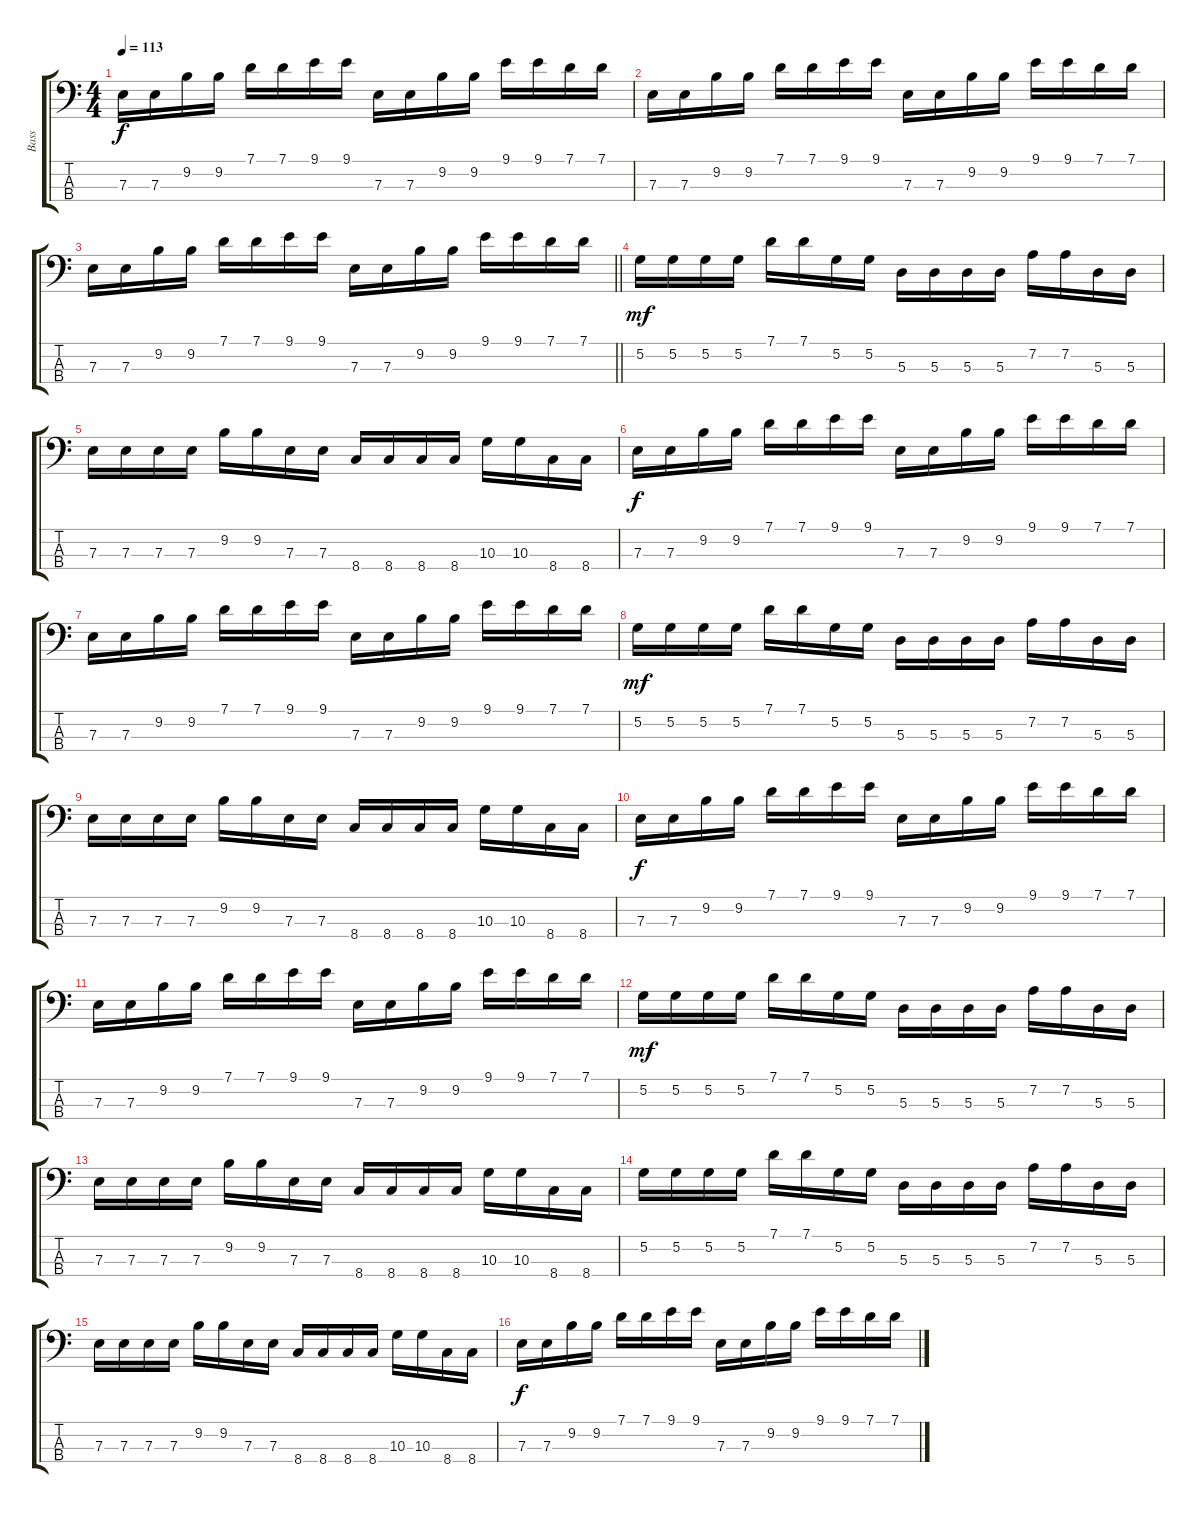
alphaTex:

\track ("Bass" "Bass") {instrument slapbass1}
\staff {score tabs}
\tuning (G2 D2 A1 E1) {hide}
\ts (4 4)
\tempo 113
\clef f4
\ks c
7.3.16{dy f} 7.3.16 9.2.16 9.2.16 7.1.16 7.1.16 9.1.16 9.1.16 7.3.16 7.3.16 9.2.16 9.2.16 9.1.16 9.1.16 7.1.16 7.1.16 |
7.3.16 7.3.16 9.2.16 9.2.16 7.1.16 7.1.16 9.1.16 9.1.16 7.3.16 7.3.16 9.2.16 9.2.16 9.1.16 9.1.16 7.1.16 7.1.16 |
\barLineRight lightlight
7.3.16 7.3.16 9.2.16 9.2.16 7.1.16 7.1.16 9.1.16 9.1.16 7.3.16 7.3.16 9.2.16 9.2.16 9.1.16 9.1.16 7.1.16 7.1.16 |
5.2.16{dy mf} 5.2.16 5.2.16 5.2.16 7.1.16 7.1.16 5.2.16 5.2.16 5.3.16 5.3.16 5.3.16 5.3.16 7.2.16 7.2.16 5.3.16 5.3.16 |
7.3.16 7.3.16 7.3.16 7.3.16 9.2.16 9.2.16 7.3.16 7.3.16 8.4.16 8.4.16 8.4.16 8.4.16 10.3.16 10.3.16 8.4.16 8.4.16 |
7.3.16{dy f} 7.3.16 9.2.16 9.2.16 7.1.16 7.1.16 9.1.16 9.1.16 7.3.16 7.3.16 9.2.16 9.2.16 9.1.16 9.1.16 7.1.16 7.1.16 |
7.3.16 7.3.16 9.2.16 9.2.16 7.1.16 7.1.16 9.1.16 9.1.16 7.3.16 7.3.16 9.2.16 9.2.16 9.1.16 9.1.16 7.1.16 7.1.16 |
5.2.16{dy mf} 5.2.16 5.2.16 5.2.16 7.1.16 7.1.16 5.2.16 5.2.16 5.3.16 5.3.16 5.3.16 5.3.16 7.2.16 7.2.16 5.3.16 5.3.16 |
7.3.16 7.3.16 7.3.16 7.3.16 9.2.16 9.2.16 7.3.16 7.3.16 8.4.16 8.4.16 8.4.16 8.4.16 10.3.16 10.3.16 8.4.16 8.4.16 |
7.3.16{dy f} 7.3.16 9.2.16 9.2.16 7.1.16 7.1.16 9.1.16 9.1.16 7.3.16 7.3.16 9.2.16 9.2.16 9.1.16 9.1.16 7.1.16 7.1.16 |
7.3.16 7.3.16 9.2.16 9.2.16 7.1.16 7.1.16 9.1.16 9.1.16 7.3.16 7.3.16 9.2.16 9.2.16 9.1.16 9.1.16 7.1.16 7.1.16 |
5.2.16{dy mf} 5.2.16 5.2.16 5.2.16 7.1.16 7.1.16 5.2.16 5.2.16 5.3.16 5.3.16 5.3.16 5.3.16 7.2.16 7.2.16 5.3.16 5.3.16 |
7.3.16 7.3.16 7.3.16 7.3.16 9.2.16 9.2.16 7.3.16 7.3.16 8.4.16 8.4.16 8.4.16 8.4.16 10.3.16 10.3.16 8.4.16 8.4.16 |
5.2.16 5.2.16 5.2.16 5.2.16 7.1.16 7.1.16 5.2.16 5.2.16 5.3.16 5.3.16 5.3.16 5.3.16 7.2.16 7.2.16 5.3.16 5.3.16 |
7.3.16 7.3.16 7.3.16 7.3.16 9.2.16 9.2.16 7.3.16 7.3.16 8.4.16 8.4.16 8.4.16 8.4.16 10.3.16 10.3.16 8.4.16 8.4.16 |
7.3.16{dy f} 7.3.16 9.2.16 9.2.16 7.1.16 7.1.16 9.1.16 9.1.16 7.3.16 7.3.16 9.2.16 9.2.16 9.1.16 9.1.16 7.1.16 7.1.16
